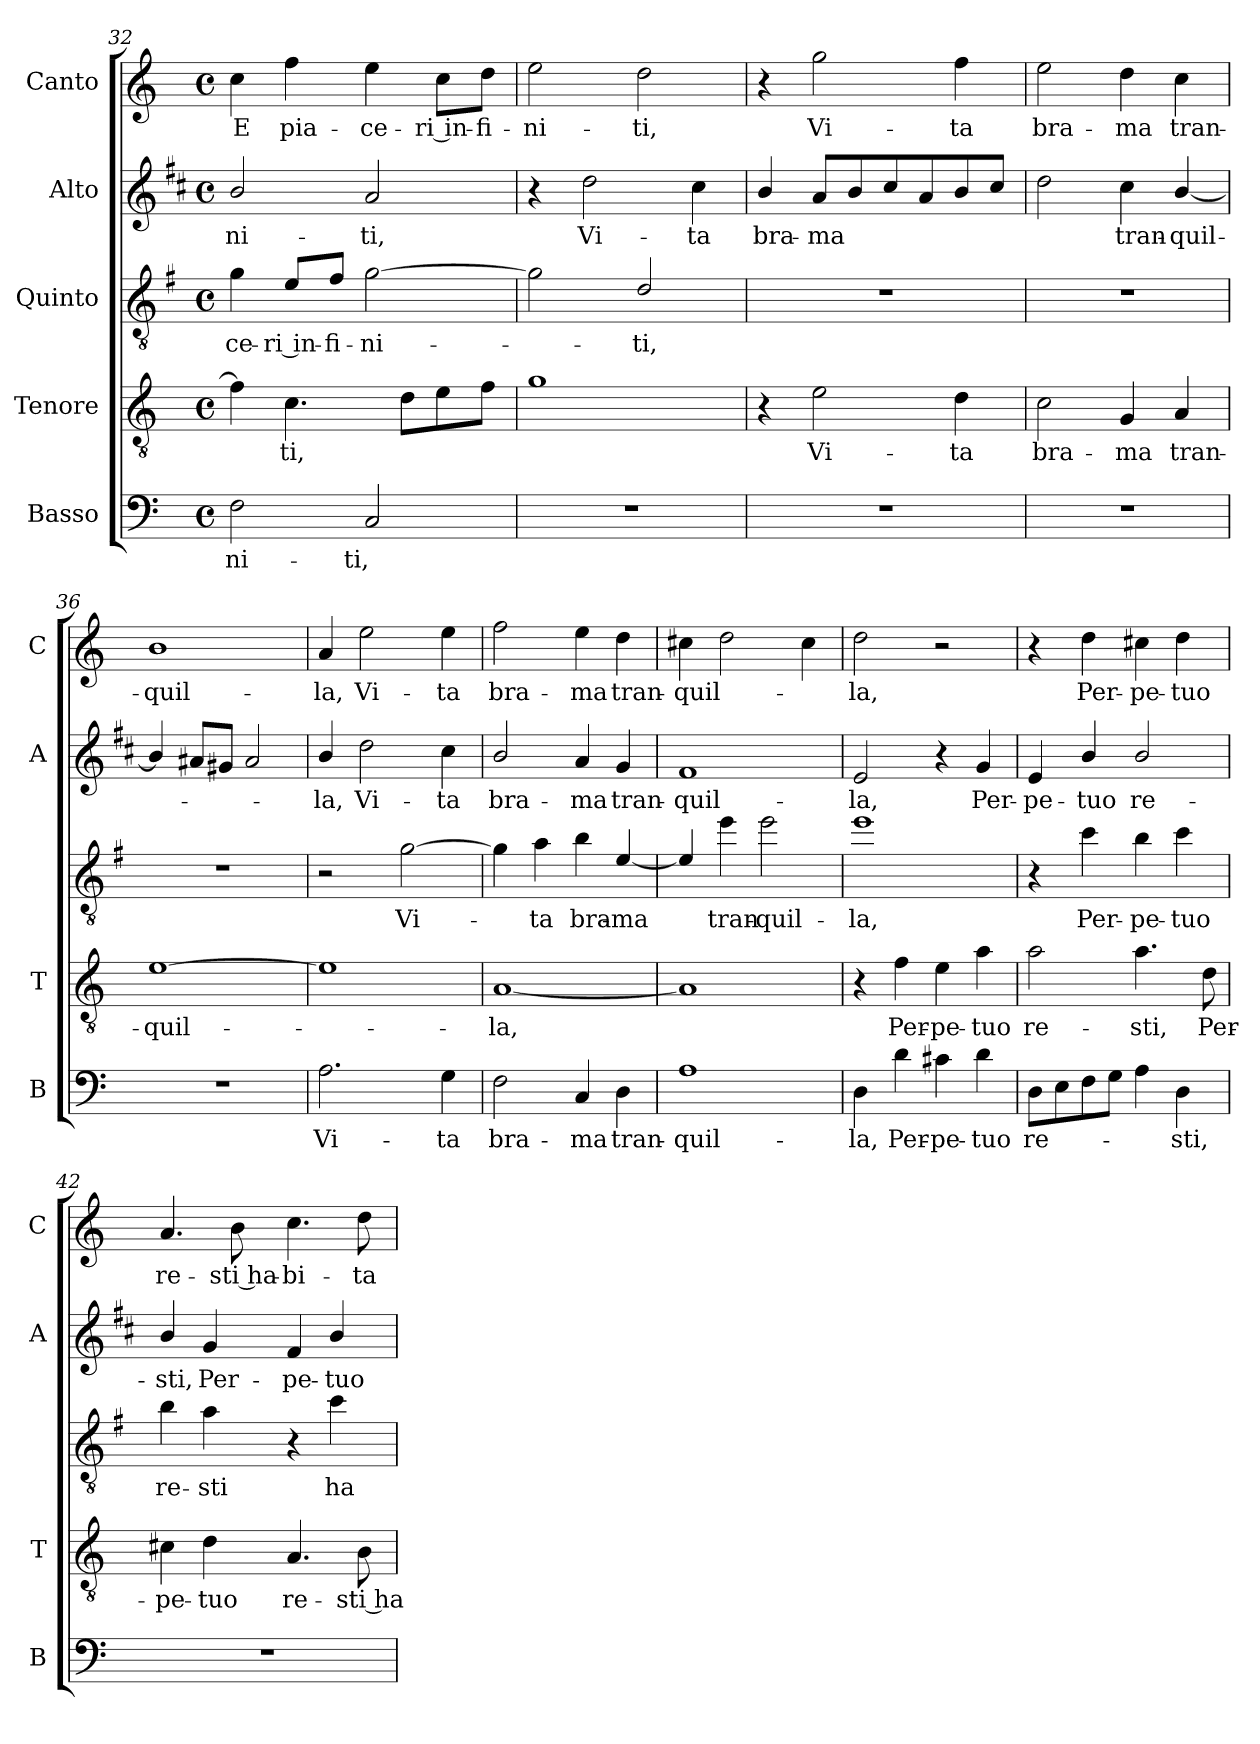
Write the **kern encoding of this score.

**kern	**text	**kern	**text	**kern	**text	**kern	**text	**kern	**text
*part5	*part5	*part4	*part4	*part3	*part3	*part2	*part2	*part1	*part1
*staff5	*staff5	*staff4	*staff4	*staff3	*staff3	*staff2	*staff2	*staff1	*staff1
*I"Basso	*	*I"Tenore	*	*I"Quinto	*	*I"Alto	*	*I"Canto	*
*I'B	*	*I'T	*	*	*	*I'A	*	*I'C	*
*clefF4	*	*clefGv2	*	*clefGv2	*	*clefG2	*	*clefG2	*
*	*	*	*	*ITrd4c7	*	*ITrd1c2	*	*	*
*k[]	*	*k[]	*	*k[]	*	*k[]	*	*k[]	*
*C:	*	*C:	*	*C:	*	*C:	*	*C:	*
*M4/4	*	*M4/4	*	*M4/4	*	*M4/4	*	*M4/4	*
*met(c)	*	*met(c)	*	*met(c)	*	*met(c)	*	*met(c)	*
=32	=32	=32	=32	=32	=32	=32	=32	=32	=32
!	!LO:LY:b	!	!	!	!LO:LY:b	!	!LO:LY:b	!	!LO:LY:b
2F\	-ni-	4f\]	.	4c\	-ce-	2a/	-ni-	4cc\	E
!	!	!	!LO:LY:b	!	!LO:LY:b	!	!	!	!LO:LY:b
.	.	4.c\	-ti,	8A/L	-ri in-	.	.	4ff\	pia-
!	!	!	!	!	!LO:LY:b	!	!	!	!
.	.	.	.	8B/J	-fi-	.	.	.	.
!	!LO:LY:b	!	!	!	!LO:LY:b	!	!LO:LY:b	!	!LO:LY:b
2C/	-ti,	.	.	[2c\	-ni-	2g/	-ti,	4ee\	-ce-
.	.	8d\L	.	.	.	.	.	.	.
!	!	!	!	!	!	!	!	!	!LO:LY:b
.	.	8e\	.	.	.	.	.	8cc\L	-ri in-
!	!	!	!	!	!	!	!	!	!LO:LY:b
.	.	8f\J	.	.	.	.	.	8dd\J	-fi-
=33	=33	=33	=33	=33	=33	=33	=33	=33	=33
!	!	!	!	!	!	!	!	!	!LO:LY:b
1r	.	1g	.	2c\]	.	4r	.	2ee\	-ni-
!	!	!	!	!	!	!	!LO:LY:b	!	!
.	.	.	.	.	.	2cc\	Vi-	.	.
!	!	!	!	!	!LO:LY:b	!	!	!	!LO:LY:b
.	.	.	.	2G/	-ti,	.	.	2dd\	-ti,
!	!	!	!	!	!	!	!LO:LY:b	!	!
.	.	.	.	.	.	4b\	-ta	.	.
=34	=34	=34	=34	=34	=34	=34	=34	=34	=34
!	!	!	!	!	!	!	!LO:LY:b	!	!
1r	.	4r	.	1r	.	4a/	bra-	4r	.
!	!	!	!LO:LY:b	!	!	!	!LO:LY:b	!	!LO:LY:b
.	.	2e\	Vi-	.	.	8g/L	-ma	2gg\	Vi-
.	.	.	.	.	.	8a/	.	.	.
.	.	.	.	.	.	8b/	.	.	.
.	.	.	.	.	.	8g/	.	.	.
!	!	!	!LO:LY:b	!	!	!	!	!	!LO:LY:b
.	.	4d\	-ta	.	.	8a/	.	4ff\	-ta
.	.	.	.	.	.	8b/J	.	.	.
=35	=35	=35	=35	=35	=35	=35	=35	=35	=35
!	!	!	!LO:LY:b	!	!	!	!	!	!LO:LY:b
1r	.	2c\	bra-	1r	.	2cc\	.	2ee\	bra-
!	!	!	!LO:LY:b	!	!	!	!LO:LY:b	!	!LO:LY:b
.	.	4G/	-ma	.	.	4b\	tran-	4dd\	-ma
!	!	!	!LO:LY:b	!	!	!	!LO:LY:b	!	!LO:LY:b
.	.	4A/	tran-	.	.	[4a/	-quil-	4cc\	tran-
=36	=36	=36	=36	=36	=36	=36	=36	=36	=36
!	!	!	!LO:LY:b	!	!	!	!	!	!LO:LY:b
1r	.	[1e	-quil-	1r	.	4a/]	.	1b	-quil-
.	.	.	.	.	.	8g#X/L	.	.	.
.	.	.	.	.	.	8f#X/J	.	.	.
.	.	.	.	.	.	2g#/	.	.	.
=37	=37	=37	=37	=37	=37	=37	=37	=37	=37
!	!LO:LY:b	!	!	!	!	!	!LO:LY:b	!	!LO:LY:b
2.A\	Vi-	1e]	.	2r	.	4a/	-la,	4a/	-la,
!	!	!	!	!	!	!	!LO:LY:b	!	!LO:LY:b
.	.	.	.	.	.	2cc\	Vi-	2ee\	Vi-
!	!	!	!	!	!LO:LY:b	!	!	!	!
.	.	.	.	[2c\	Vi-	.	.	.	.
!	!LO:LY:b	!	!	!	!	!	!LO:LY:b	!	!LO:LY:b
4G\	-ta	.	.	.	.	4b\	-ta	4ee\	-ta
!!LO:PB:g=z
=38	=38	=38	=38	=38	=38	=38	=38	=38	=38
!	!LO:LY:b	!	!LO:LY:b	!	!	!	!LO:LY:b	!	!LO:LY:b
2F\	bra-	[1A	-la,	4c\]	.	2a/	bra-	2ff\	bra-
!	!	!	!	!	!LO:LY:b	!	!	!	!
.	.	.	.	4d\	-ta	.	.	.	.
!	!LO:LY:b	!	!	!	!LO:LY:b	!	!LO:LY:b	!	!LO:LY:b
4C/	-ma	.	.	4e\	bra-	4g/	-ma	4ee\	-ma
!	!LO:LY:b	!	!	!	!LO:LY:b	!	!LO:LY:b	!	!LO:LY:b
4D\	tran-	.	.	[4A/	-ma	4f/	tran-	4dd\	tran-
=39	=39	=39	=39	=39	=39	=39	=39	=39	=39
!	!LO:LY:b	!	!	!	!	!	!LO:LY:b	!	!LO:LY:b
1A	-quil-	1A]	.	4A/]	.	1e	-quil-	4cc#X\	-quil-
!	!	!	!	!	!LO:LY:b	!	!	!	!
.	.	.	.	4a\	tran-	.	.	2dd\	.
!	!	!	!	!	!LO:LY:b	!	!	!	!
.	.	.	.	2a\	-quil-	.	.	.	.
.	.	.	.	.	.	.	.	4cc#\	.
=40	=40	=40	=40	=40	=40	=40	=40	=40	=40
!	!LO:LY:b	!	!	!	!LO:LY:b	!	!LO:LY:b	!	!LO:LY:b
4D\	-la,	4r	.	1a	-la,	2d/	-la,	2dd\	-la,
!	!LO:LY:b	!	!LO:LY:b	!	!	!	!	!	!
4d\	Per-	4f\	Per-	.	.	.	.	.	.
!	!LO:LY:b	!	!LO:LY:b	!	!	!	!	!	!
4c#X\	-pe-	4e\	-pe-	.	.	4r	.	2r	.
!	!LO:LY:b	!	!LO:LY:b	!	!	!	!LO:LY:b	!	!
4d\	-tuo	4a\	-tuo	.	.	4f/	Per-	.	.
=41	=41	=41	=41	=41	=41	=41	=41	=41	=41
!	!LO:LY:b	!	!LO:LY:b	!	!	!	!LO:LY:b	!	!
8D\L	re-	2a\	re-	4r	.	4d/	-pe-	4r	.
8E\	.	.	.	.	.	.	.	.	.
!	!	!	!	!	!LO:LY:b	!	!LO:LY:b	!	!LO:LY:b
8F\	.	.	.	4f\	Per-	4a/	-tuo	4dd\	Per-
8G\J	.	.	.	.	.	.	.	.	.
!	!	!	!LO:LY:b	!	!LO:LY:b	!	!LO:LY:b	!	!LO:LY:b
4A\	.	4.a\	-sti,	4e\	-pe-	2a/	re-	4cc#X\	-pe-
!	!LO:LY:b	!	!	!	!LO:LY:b	!	!	!	!LO:LY:b
4D\	-sti,	.	.	4f\	-tuo	.	.	4dd\	-tuo
!	!	!	!LO:LY:b	!	!	!	!	!	!
.	.	8d\	Per-	.	.	.	.	.	.
=42	=42	=42	=42	=42	=42	=42	=42	=42	=42
!	!	!	!LO:LY:b	!	!LO:LY:b	!	!LO:LY:b	!	!LO:LY:b
1r	.	4c#X\	-pe-	4e\	re-	4a/	-sti,	4.a/	re-
!	!	!	!LO:LY:b	!	!LO:LY:b	!	!LO:LY:b	!	!
.	.	4d\	-tuo	4d\	-sti	4f/	Per-	.	.
!	!	!	!	!	!	!	!	!	!LO:LY:b
.	.	.	.	.	.	.	.	8b\	-sti ha-
!	!	!	!LO:LY:b	!	!	!	!LO:LY:b	!	!LO:LY:b
.	.	4.A/	re-	4r	.	4e/	-pe-	4.cc\	-bi-
!	!	!	!	!	!LO:LY:b	!	!LO:LY:b	!	!
.	.	.	.	4f\	ha-	4a/	-tuo	.	.
!	!	!	!LO:LY:b	!	!	!	!	!	!LO:LY:b
.	.	8B\	-sti ha-	.	.	.	.	8dd\	-ta-
=	=	=	=	=	=	=	=	=	=
*-	*-	*-	*-	*-	*-	*-	*-	*-	*-
